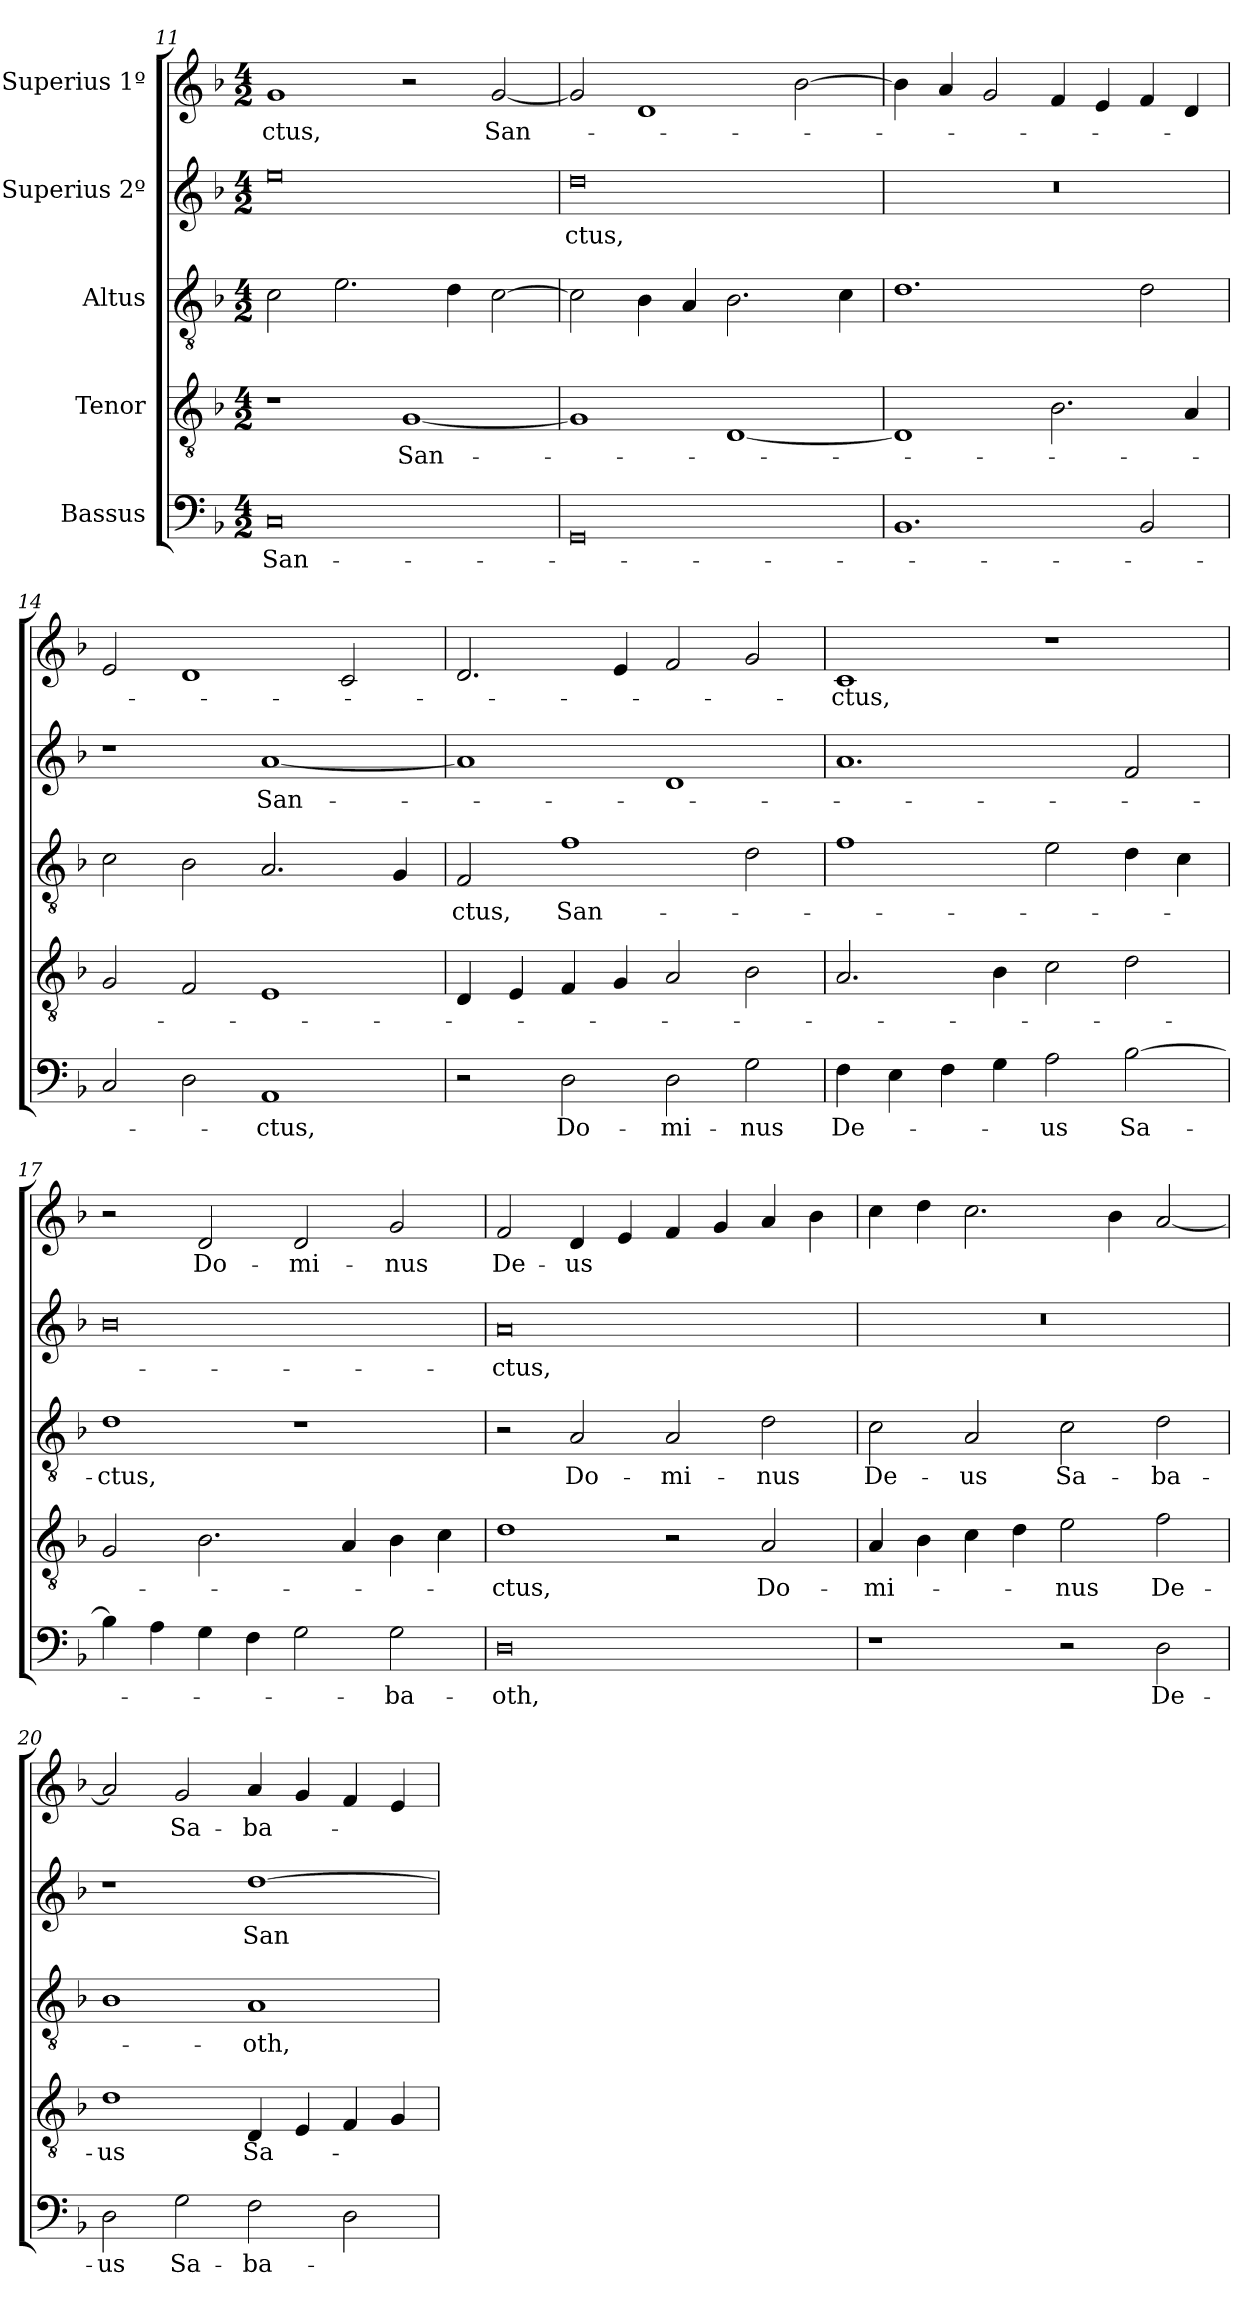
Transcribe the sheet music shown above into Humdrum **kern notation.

**kern	**text	**kern	**text	**kern	**text	**kern	**text	**kern	**text
*part5	*part5	*part4	*part4	*part3	*part3	*part2	*part2	*part1	*part1
*staff5	*staff5	*staff4	*staff4	*staff3	*staff3	*staff2	*staff2	*staff1	*staff1
*I"Bassus	*	*I"Tenor	*	*I"Altus	*	*I"Superius 2º	*	*I"Superius 1º	*
*clefF4	*	*clefGv2	*	*clefGv2	*	*clefG2	*	*clefG2	*
*k[b-]	*	*k[b-]	*	*k[b-]	*	*k[b-]	*	*k[b-]	*
*M4/2	*	*M4/2	*	*M4/2	*	*M4/2	*	*M4/2	*
=11	=11	=11	=11	=11	=11	=11	=11	=11	=11
0C/	San-	1r	.	2c\	.	0ee\	.	1g/	-ctus,
.	.	.	.	2.e\	.	.	.	.	.
.	.	[1G/	San-	.	.	.	.	2r	.
.	.	.	.	4d\	.	.	.	.	.
.	.	.	.	[2c\	.	.	.	[2g/	San-
=12	=12	=12	=12	=12	=12	=12	=12	=12	=12
0GG/	.	1G/]	.	2c\]	.	0dd\	-ctus,	2g/]	.
.	.	.	.	4B-\	.	.	.	1d/	.
.	.	.	.	4A/	.	.	.	.	.
.	.	[1D/	.	2.B-\	.	.	.	.	.
.	.	.	.	.	.	.	.	[2b-\	.
.	.	.	.	4c\	.	.	.	.	.
=13	=13	=13	=13	=13	=13	=13	=13	=13	=13
1.BB-/	.	1D/]	.	1.d\	.	0r	.	4b-\]	.
.	.	.	.	.	.	.	.	4a/	.
.	.	.	.	.	.	.	.	2g/	.
.	.	2.B-\	.	.	.	.	.	4f/	.
.	.	.	.	.	.	.	.	4e/	.
2BB-/	.	.	.	2d\	.	.	.	4f/	.
.	.	4A/	.	.	.	.	.	4d/	.
=14	=14	=14	=14	=14	=14	=14	=14	=14	=14
2C/	.	2G/	.	2c\	.	1r	.	2e/	.
2D\	.	2F/	.	2B-\	.	.	.	1d/	.
1AA/	-ctus,	1E/	.	2.A/	.	[1a/	San-	.	.
.	.	.	.	.	.	.	.	2c/	.
.	.	.	.	4G/	.	.	.	.	.
=15	=15	=15	=15	=15	=15	=15	=15	=15	=15
2r	.	4D/	.	2F/	-ctus,	1a/]	.	2.d/	.
.	.	4E/	.	.	.	.	.	.	.
2D\	Do-	4F/	.	1f\	San-	.	.	.	.
.	.	4G/	.	.	.	.	.	4e/	.
2D\	-mi-	2A/	.	.	.	1d/	.	2f/	.
2G\	-nus	2B-\	.	2d\	.	.	.	2g/	.
=16	=16	=16	=16	=16	=16	=16	=16	=16	=16
4F\	De-	2.A/	.	1f\	.	1.a/	.	1c/	-ctus,
4E\	.	.	.	.	.	.	.	.	.
4F\	.	.	.	.	.	.	.	.	.
4G\	.	4B-\	.	.	.	.	.	.	.
2A\	-us	2c\	.	2e\	.	.	.	1r	.
[2B-\	Sa-	2d\	.	4d\	.	2f/	.	.	.
.	.	.	.	4c\	.	.	.	.	.
=17	=17	=17	=17	=17	=17	=17	=17	=17	=17
4B-\]	.	2G/	.	1d\	-ctus,	0b-\	.	2r	.
4A\	.	.	.	.	.	.	.	.	.
4G\	.	2.B-\	.	.	.	.	.	2d/	Do-
4F\	.	.	.	.	.	.	.	.	.
2G\	.	.	.	1r	.	.	.	2d/	-mi-
.	.	4A/	.	.	.	.	.	.	.
2G\	-ba-	4B-\	.	.	.	.	.	2g/	-nus
.	.	4c\	.	.	.	.	.	.	.
=18	=18	=18	=18	=18	=18	=18	=18	=18	=18
0D\	-oth,	1d\	-ctus,	2r	.	0a/	-ctus,	2f/	De-
.	.	.	.	2A/	Do-	.	.	4d/	-us
.	.	.	.	.	.	.	.	4e/	.
.	.	2r	.	2A/	-mi-	.	.	4f/	.
.	.	.	.	.	.	.	.	4g/	.
.	.	2A/	Do-	2d\	-nus	.	.	4a/	.
.	.	.	.	.	.	.	.	4b-\	.
=19	=19	=19	=19	=19	=19	=19	=19	=19	=19
1r	.	4A/	-mi-	2c\	De-	0r	.	4cc\	.
.	.	4B-\	.	.	.	.	.	4dd\	.
.	.	4c\	.	2A/	-us	.	.	2.cc\	.
.	.	4d\	.	.	.	.	.	.	.
2r	.	2e\	-nus	2c\	Sa-	.	.	.	.
.	.	.	.	.	.	.	.	4b-\	.
2D\	De-	2f\	De-	2d\	-ba-	.	.	[2a/	.
=20	=20	=20	=20	=20	=20	=20	=20	=20	=20
2D\	-us	1d\	-us	1B-\	.	1r	.	2a/]	.
2G\	Sa-	.	.	.	.	.	.	2g/	Sa-
2F\	-ba-	4D/	Sa-	1A/	-oth,	[1dd\	San-	4a/	-ba-
.	.	4E/	.	.	.	.	.	4g/	.
2D\	.	4F/	.	.	.	.	.	4f/	.
.	.	4G/	.	.	.	.	.	4e/	.
=	=	=	=	=	=	=	=	=	=
*-	*-	*-	*-	*-	*-	*-	*-	*-	*-
